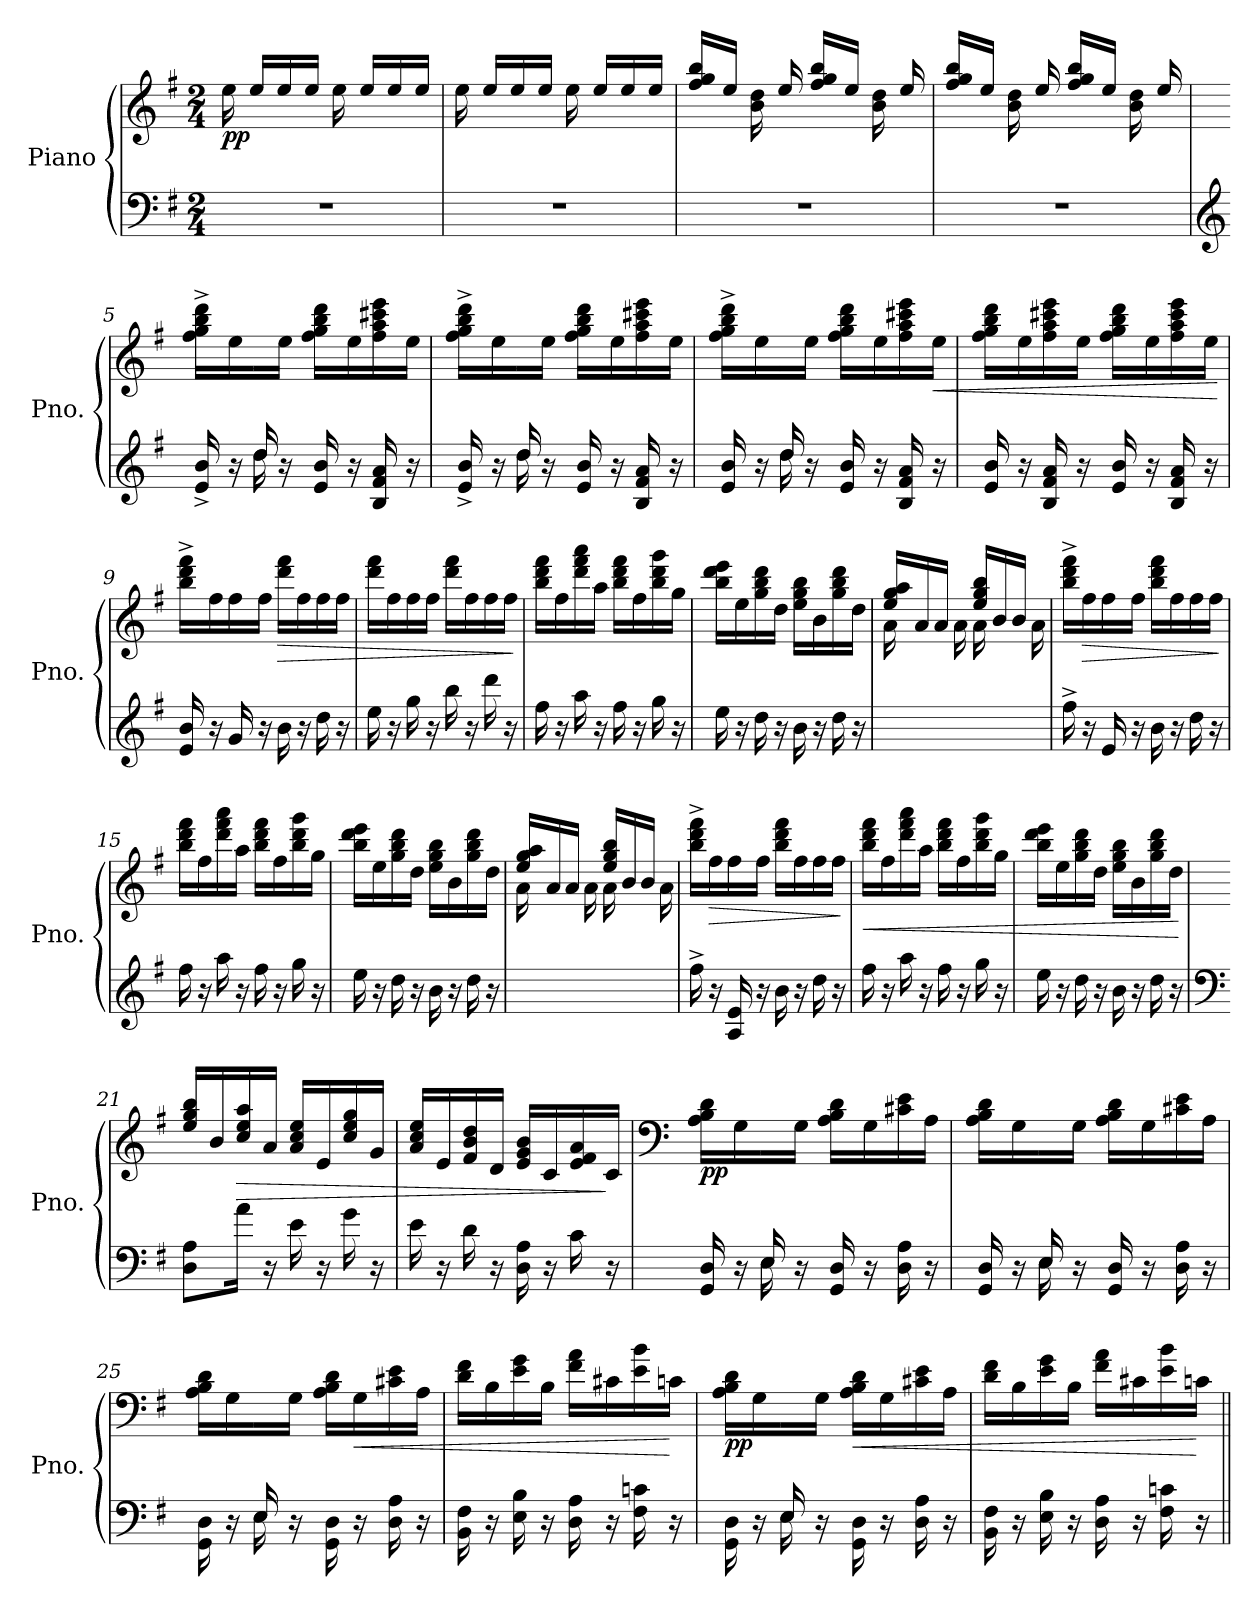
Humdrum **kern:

**kern	**kern	**dynam
*part1	*part1	*part1
*staff2	*staff1	*staff1/2
*I"Piano	*	*
*I'Pno.	*	*
*clefF4	*clefG2	*
*k[f#]	*k[f#]	*
*M2/4	*M2/4	*
*MM144	*MM144	*
=1	=1	=1
!	!	!LO:DY:b
2r	16ee\	pp
.	16ee/LL	.
.	16ee/	.
.	16ee/JJ	.
.	16ee\	.
.	16ee/LL	.
.	16ee/	.
.	16ee/JJ	.
=2	=2	=2
2r	16ee\	.
.	16ee/LL	.
.	16ee/	.
.	16ee/JJ	.
.	16ee\	.
.	16ee/LL	.
.	16ee/	.
.	16ee/JJ	.
=3	=3	=3
2r	16ff#/ 16gg/ 16bb/LL	.
.	16ee/JJ	.
.	16b\ 16dd\	.
.	16ee/	.
.	16ff#/ 16gg/ 16bb/LL	.
.	16ee/JJ	.
.	16b\ 16dd\	.
.	16ee/	.
=4	=4	=4
2r	16ff#/ 16gg/ 16bb/LL	.
.	16ee/JJ	.
.	16b\ 16dd\	.
.	16ee/	.
.	16ff#/ 16gg/ 16bb/LL	.
.	16ee/JJ	.
.	16b\ 16dd\	.
.	16ee/	.
!!LO:LB:g=z
=5	=5	=5
*clefG2	*	*
*^	*	*
8ryy	16e/^ 16b/^	16ff#\^ 16gg\^ 16bb\^ 16ddd\^LL	.
.	16r	16ee\	.
16dd/	16dd\	16ryy	.
4ryy	16r	16ee\JJ	.
.	16e/ 16b/	16ff#\ 16gg\ 16bb\ 16ddd\LL	.
.	16r	16ee\	.
.	16B/ 16f#/ 16a/	16ff#\ 16aa\ 16ccc#X\ 16eee\	.
16ryy	16r	16ee\JJ	.
=6	=6	=6	=6
8ryy	16e/^ 16b/^	16ff#\^ 16gg\^ 16bb\^ 16ddd\^LL	.
.	16r	16ee\	.
16dd/	16dd\	16ryy	.
4ryy	16r	16ee\JJ	.
.	16e/ 16b/	16ff#\ 16gg\ 16bb\ 16ddd\LL	.
.	16r	16ee\	.
.	16B/ 16f#/ 16a/	16ff#\ 16aa\ 16ccc#X\ 16eee\	.
16ryy	16r	16ee\JJ	.
=7	=7	=7	=7
8ryy	16e/ 16b/	16ff#\^ 16gg\^ 16bb\^ 16ddd\^LL	.
.	16r	16ee\	.
16dd/	16dd\	16ryy	.
4ryy	16r	16ee\JJ	.
.	16e/ 16b/	16ff#\ 16gg\ 16bb\ 16ddd\LL	.
.	16r	16ee\	.
.	16B/ 16f#/ 16a/	16ff#\ 16aa\ 16ccc#X\ 16eee\	.
!	!	!	!LO:HP:b
16ryy	16r	16ee\JJ	<
*v	*v	*	*
=8	=8	=8
16e/ 16b/	16ff#\ 16gg\ 16bb\ 16ddd\LL	.
16r	16ee\	.
16B/ 16f#/ 16a/	16ff#\ 16aa\ 16ccc#X\ 16eee\	.
16r	16ee\JJ	.
16e/ 16b/	16ff#\ 16gg\ 16bb\ 16ddd\LL	.
16r	16ee\	.
16B/ 16f#/ 16a/	16ff#\ 16aa\ 16ccc#\ 16eee\	.
16r	16ee\JJ	.
.	.	[
!!LO:LB:g=z
=9	=9	=9
16e/ 16b/	16bb\^ 16ddd\^ 16fff#\^LL	.
16r	16ff#\	.
16g/	16ff#\	.
16r	16ff#\JJ	.
!	!	!LO:HP:b
16b\	16ddd\ 16fff#\LL	>
16r	16ff#\	.
16dd\	16ff#\	.
16r	16ff#\JJ	.
=10	=10	=10
16ee\	16ddd\ 16fff#\LL	.
16r	16ff#\	.
16gg\	16ff#\	.
16r	16ff#\JJ	.
16bb\	16ddd\ 16fff#\LL	.
16r	16ff#\	.
16ddd\	16ff#\	.
16r	16ff#\JJ	.
.	.	]
=11	=11	=11
16ff#\	16bb\ 16ddd\ 16fff#\LL	.
16r	16ff#\	.
16aa\	16ddd\ 16fff#\ 16aaa\	.
16r	16aa\JJ	.
16ff#\	16bb\ 16ddd\ 16fff#\LL	.
16r	16ff#\	.
16gg\	16bb\ 16ddd\ 16ggg\	.
16r	16gg\JJ	.
=12	=12	=12
16ee\	16bb\ 16ddd\ 16eee\LL	.
16r	16ee\	.
16dd\	16gg\ 16bb\ 16ddd\	.
16r	16dd\JJ	.
16b\	16ee\ 16gg\ 16bb\LL	.
16r	16b\	.
16dd\	16gg\ 16bb\ 16ddd\	.
16r	16dd\JJ	.
!!LO:LB:g=z
=13	=13	=13
*	*^	*
16ryy	16ee/ 16gg/ 16aa/LL	16a\	.
16ryy	16a/	8ryy	.
16ryy	16a/JJ	.	.
8ryy	16ryy	16a\	.
.	16ee/ 16gg/ 16bb/LL	16a\	.
16ryy	16b/	8ryy	.
16ryy	16b/JJ	.	.
16ryy	16ryy	16a\	.
*	*v	*v	*
=14	=14	=14
16ff#^\	16bb\^ 16ddd\^ 16fff#\^LL	.
!	!	!LO:HP:b
16r	16ff#\	>
16e/	16ff#\	.
16r	16ff#\JJ	.
16b\	16bb\ 16ddd\ 16fff#\LL	.
16r	16ff#\	.
16dd\	16ff#\	.
16r	16ff#\JJ	.
.	.	]
=15	=15	=15
16ff#\	16bb\ 16ddd\ 16fff#\LL	.
16r	16ff#\	.
16aa\	16ddd\ 16fff#\ 16aaa\	.
16r	16aa\JJ	.
16ff#\	16bb\ 16ddd\ 16fff#\LL	.
16r	16ff#\	.
16gg\	16bb\ 16ddd\ 16ggg\	.
16r	16gg\JJ	.
=16	=16	=16
16ee\	16bb\ 16ddd\ 16eee\LL	.
16r	16ee\	.
16dd\	16gg\ 16bb\ 16ddd\	.
16r	16dd\JJ	.
16b\	16ee\ 16gg\ 16bb\LL	.
16r	16b\	.
16dd\	16gg\ 16bb\ 16ddd\	.
16r	16dd\JJ	.
!!LO:LB:g=z
=17	=17	=17
*	*^	*
16ryy	16ee/ 16gg/ 16aa/LL	16a\	.
16ryy	16a/	8ryy	.
16ryy	16a/JJ	.	.
8ryy	16ryy	16a\	.
.	16ee/ 16gg/ 16bb/LL	16a\	.
16ryy	16b/	8ryy	.
16ryy	16b/JJ	.	.
16ryy	16ryy	16a\	.
*	*v	*v	*
=18	=18	=18
16ff#^\	16bb\^ 16ddd\^ 16fff#\^LL	.
!	!	!LO:HP:b
16r	16ff#\	>
16A/ 16e/	16ff#\	.
16r	16ff#\JJ	.
16b\	16bb\ 16ddd\ 16fff#\LL	.
16r	16ff#\	.
16dd\	16ff#\	.
16r	16ff#\JJ	.
.	.	]
=19	=19	=19
!	!	!LO:HP:b
16ff#\	16bb\ 16ddd\ 16fff#\LL	<
16r	16ff#\	.
16aa\	16ddd\ 16fff#\ 16aaa\	.
16r	16aa\JJ	.
16ff#\	16bb\ 16ddd\ 16fff#\LL	.
16r	16ff#\	.
16gg\	16bb\ 16ddd\ 16ggg\	.
16r	16gg\JJ	.
=20	=20	=20
16ee\	16bb\ 16ddd\ 16eee\LL	.
16r	16ee\	.
16dd\	16gg\ 16bb\ 16ddd\	.
16r	16dd\JJ	.
16b\	16ee\ 16gg\ 16bb\LL	.
16r	16b\	.
16dd\	16gg\ 16bb\ 16ddd\	.
16r	16dd\JJ	.
.	.	[
!!LO:LB:g=z
=21	=21	=21
*clefF4	*	*
8D\ 8A\L	16ee/ 16gg/ 16bb/LL	.
.	16b/	.
!	!	!LO:HP:b
16a\Jk	16cc/ 16ee/ 16aa/	>
16r	16a/JJ	.
16e\	16a/ 16cc/ 16ee/LL	.
16r	16e/	.
16g\	16cc/ 16ee/ 16gg/	.
16r	16g/JJ	.
=22	=22	=22
16e\	16a/ 16cc/ 16ee/LL	.
16r	16e/	.
16d\	16f#/ 16b/ 16dd/	.
16r	16d/JJ	.
16D\ 16A\	16e/ 16g/ 16b/LL	.
16r	16c/	.
16c\	16e/ 16f#/ 16a/	.
16r	16c/JJ	]
=23	=23	=23
*	*clefF4	*
*^	*	*
!	!	!	!LO:DY:b
8ryy	16GG/ 16D/	16A\ 16B\ 16d\LL	pp
.	16r	16G\	.
16E/	16E\	16ryy	.
4ryy	16r	16G\JJ	.
.	16GG/ 16D/	16A\ 16B\ 16d\LL	.
.	16r	16G\	.
.	16D\ 16A\	16c#X\ 16e\	.
16ryy	16r	16A\JJ	.
=24	=24	=24	=24
8ryy	16GG/ 16D/	16A\ 16B\ 16d\LL	.
.	16r	16G\	.
16E/	16E\	16ryy	.
4ryy	16r	16G\JJ	.
.	16GG/ 16D/	16A\ 16B\ 16d\LL	.
.	16r	16G\	.
.	16D\ 16A\	16c#X\ 16e\	.
16ryy	16r	16A\JJ	.
!!LO:PB:g=z
=25	=25	=25	=25
8ryy	16GG\ 16D\	16A\ 16B\ 16d\LL	.
.	16r	16G\	.
16E/	16E\	16ryy	.
4ryy	16r	16G\JJ	.
.	16GG\ 16D\	16A\ 16B\ 16d\LL	.
!	!	!	!LO:HP:b
.	16r	16G\	<
.	16D\ 16A\	16c#X\ 16e\	.
16ryy	16r	16A\JJ	.
*v	*v	*	*
=26	=26	=26
16BB\ 16F#\	16d\ 16f#\LL	.
16r	16B\	.
16E\ 16B\	16e\ 16g\	.
16r	16B\JJ	.
16D\ 16A\	16f#\ 16a\LL	.
16r	16c#X\	.
16F#\ 16cn\	16e\ 16b\	.
16r	16cn\JJ	[
=27	=27	=27
*^	*	*
!	!	!	!LO:DY:b
8ryy	16GG\ 16D\	16A\ 16B\ 16d\LL	pp
.	16r	16G\	.
16E/	16E\	16ryy	.
4ryy	16r	16G\JJ	.
!	!	!	!LO:HP:b
.	16GG\ 16D\	16A\ 16B\ 16d\LL	<
.	16r	16G\	.
.	16D\ 16A\	16c#X\ 16e\	.
16ryy	16r	16A\JJ	.
*v	*v	*	*
=28	=28	=28
16BB\ 16F#\	16d\ 16f#\LL	.
16r	16B\	.
16E\ 16B\	16e\ 16g\	.
16r	16B\JJ	.
16D\ 16A\	16f#\ 16a\LL	.
16r	16c#X\	.
16F#\ 16cn\	16e\ 16b\	.
16r	16cn\JJ	[
=||	=||	=||
*-	*-	*-
